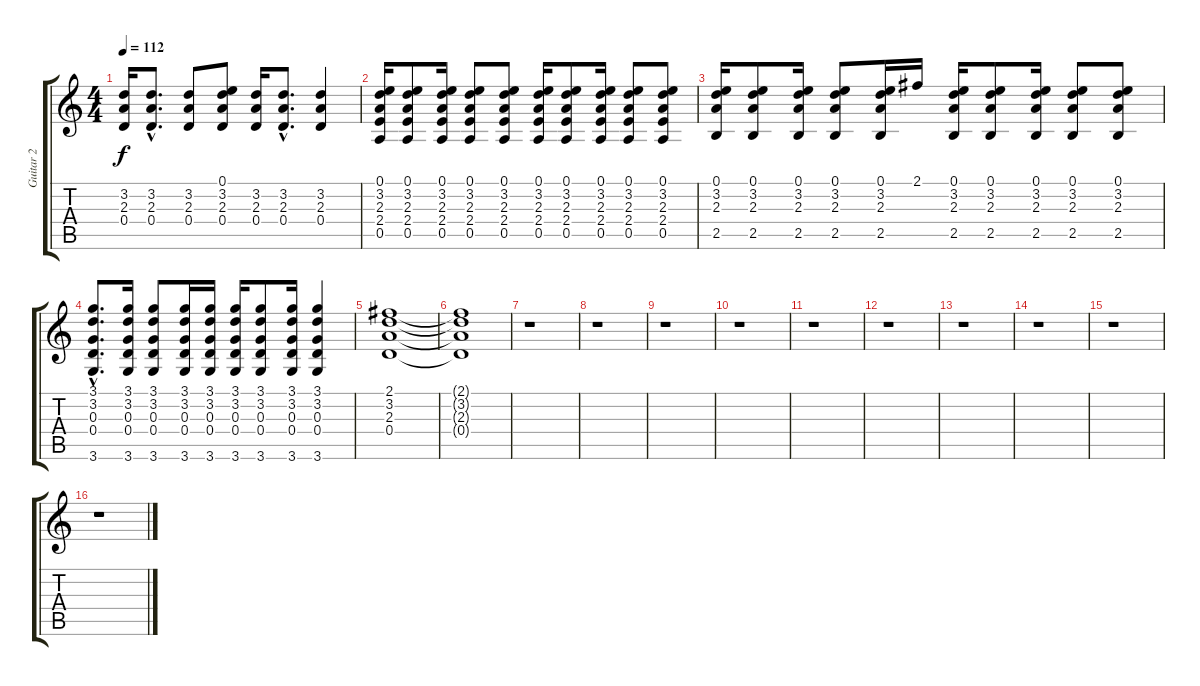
\track ("Guitar 2" "Guitar 2") {instrument electricguitarclean}
\staff {score tabs}
\tuning (E4 B3 G3 D3 A2 E2) {hide}
\ts (4 4)
\tempo 112
\clef g2
\ks c
(3.2 2.3 0.4).16{dy f} (3.2{hac} 2.3{hac} 0.4{hac}).8{d} (3.2 2.3 0.4).8 (0.1 3.2 2.3 0.4).8 (3.2 2.3 0.4).16 (3.2{hac} 2.3{hac} 0.4{hac}).8{d} (3.2 2.3 0.4).4 |
(0.1 3.2 2.3 2.4 0.5).16 (0.1 3.2 2.3 2.4 0.5).8 (0.1 3.2 2.3 2.4 0.5).16 (0.1 3.2 2.3 2.4 0.5).8 (0.1 3.2 2.3 2.4 0.5).8 (0.1 3.2 2.3 2.4 0.5).16 (0.1 3.2 2.3 2.4 0.5).8 (0.1 3.2 2.3 2.4 0.5).16 (0.1 3.2 2.3 2.4 0.5).8 (0.1 3.2 2.3 2.4 0.5).8 |
(0.1 3.2 2.3 2.5).16 (0.1 3.2 2.3 2.5).8 (0.1 3.2 2.3 2.5).16 (0.1 3.2 2.3 2.5).8 (0.1 3.2 2.3 2.5).16 2.1.16 (0.1 3.2 2.3 2.5).16 (0.1 3.2 2.3 2.5).8 (0.1 3.2 2.3 2.5).16 (0.1 3.2 2.3 2.5).8 (0.1 3.2 2.3 2.5).8 |
(3.1{hac} 3.2{hac} 0.3{hac} 0.4{hac} 3.6{hac}).8{d} (3.1 3.2 0.3 0.4 3.6).16 (3.1 3.2 0.3 0.4 3.6).8 (3.1 3.2 0.3 0.4 3.6).16 (3.1 3.2 0.3 0.4 3.6).16 (3.1 3.2 0.3 0.4 3.6).16 (3.1 3.2 0.3 0.4 3.6).8 (3.1 3.2 0.3 0.4 3.6).16 (3.1 3.2 0.3 0.4 3.6).4 |
(2.1 3.2 2.3 0.4).1 |
(2.1{t} 3.2{t} 2.3{t} 0.4{t}).1 |
r.1 |
r.1 |
r.1 |
r.1 |
r.1 |
r.1 |
r.1 |
r.1 |
r.1 |
r.1
